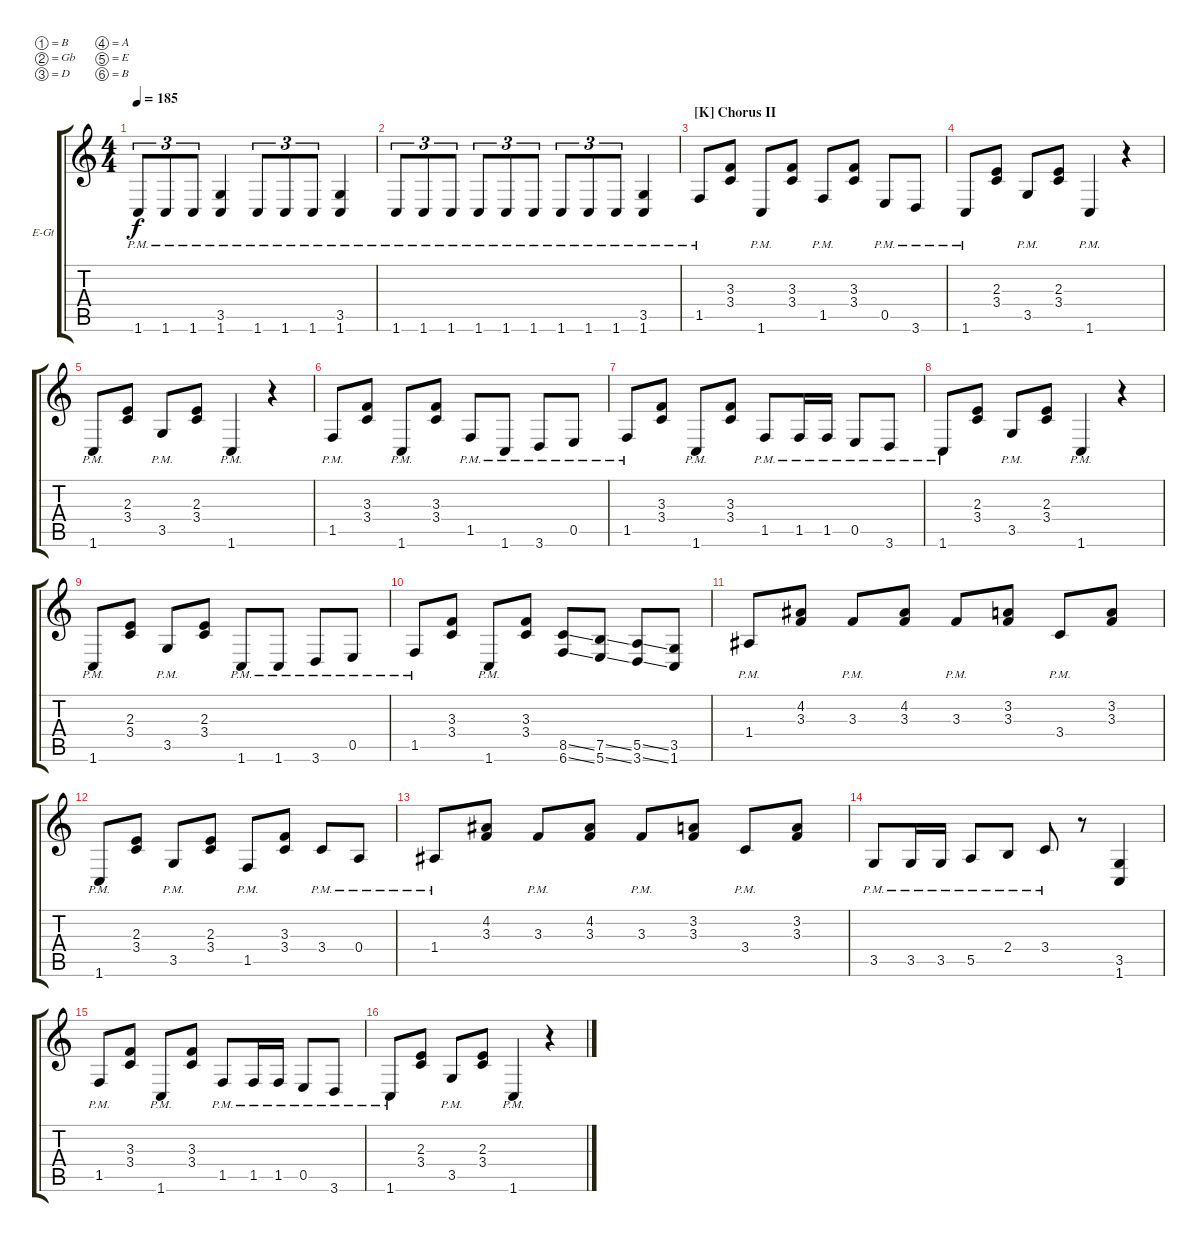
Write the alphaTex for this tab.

\defaultSystemsLayout 4
\bracketExtendMode groupsimilarinstruments
\firstSystemTrackNameOrientation horizontal
\otherSystemsTrackNameOrientation horizontal
\track ("B Guitar Left" "E-Gt") {instrument distortionguitar}
\staff {score tabs}
\tuning (B3 Gb3 D3 A2 E2 B1)
\ts (4 4)
\tempo 185
\clef g2
\ks c
1.6{pm}.8{tu (3 2) dy f} 1.6{pm}.8{tu (3 2)} 1.6{pm}.8{tu (3 2)} (1.6{pm} 3.5{pm}).4 1.6{pm}.8{tu (3 2)} 1.6{pm}.8{tu (3 2)} 1.6{pm}.8{tu (3 2)} (1.6{pm} 3.5{pm}).4 |
1.6{pm}.8{tu (3 2)} 1.6{pm}.8{tu (3 2)} 1.6{pm}.8{tu (3 2)} 1.6{pm}.8{tu (3 2)} 1.6{pm}.8{tu (3 2)} 1.6{pm}.8{tu (3 2)} 1.6{pm}.8{tu (3 2)} 1.6{pm}.8{tu (3 2)} 1.6{pm}.8{tu (3 2)} (1.6{pm} 3.5{pm}).4 |
\section ("K" "Chorus II")
1.5{pm}.8 (3.4 3.3).8 1.6{pm}.8 (3.4 3.3).8 1.5{pm}.8 (3.4 3.3).8 0.5{pm}.8 3.6{pm}.8 |
1.6{pm}.8 (3.4 2.3).8 3.5{pm}.8 (3.4 2.3).8 1.6{pm}.4 r.4 |
1.6{pm}.8 (3.4 2.3).8 3.5{pm}.8 (3.4 2.3).8 1.6{pm}.4 r.4 |
1.5{pm}.8 (3.4 3.3).8 1.6{pm}.8 (3.4 3.3).8 1.5{pm}.8 1.6{pm}.8 3.6{pm}.8 0.5{pm}.8 |
1.5{pm}.8 (3.4 3.3).8 1.6{pm}.8 (3.4 3.3).8 1.5{pm}.8 1.5{pm}.16 1.5{pm}.16 0.5{pm}.8 3.6{pm}.8 |
1.6{pm}.8 (3.4 2.3).8 3.5{pm}.8 (3.4 2.3).8 1.6{pm}.4 r.4 |
1.6{pm}.8 (3.4 2.3).8 3.5{pm}.8 (3.4 2.3).8 1.6{pm}.8 1.6{pm}.8 3.6{pm}.8 0.5{pm}.8 |
1.5{pm}.8 (3.4 3.3).8 1.6{pm}.8 (3.4 3.3).8 (8.5{ss} 6.6{ss}).8 (7.5{ss} 5.6{ss}).8 (5.5{ss} 3.6{ss}).8 (3.5 1.6).8 |
1.4{pm}.8 (3.3 4.2).8 3.3{pm}.8 (3.3 4.2).8 3.3{pm}.8 (3.3 3.2).8 3.4{pm}.8 (3.3 3.2).8 |
1.6{pm}.8 (3.4 2.3).8 3.5{pm}.8 (3.4 2.3).8 1.5{pm}.8 (3.4 3.3).8 3.4{pm}.8 0.4{pm}.8 |
1.4{pm}.8 (3.3 4.2).8 3.3{pm}.8 (3.3 4.2).8 3.3{pm}.8 (3.3 3.2).8 3.4{pm}.8 (3.3 3.2).8 |
3.5{pm}.8 3.5{pm}.16 3.5{pm}.16 5.5{pm}.8 2.4{pm}.8 3.4{pm}.8 r.8 (1.6 3.5).4 |
1.5{pm}.8 (3.4 3.3).8 1.6{pm}.8 (3.4 3.3).8 1.5{pm}.8 1.5{pm}.16 1.5{pm}.16 0.5{pm}.8 3.6{pm}.8 |
1.6{pm}.8 (3.4 2.3).8 3.5{pm}.8 (3.4 2.3).8 1.6{pm}.4 r.4
